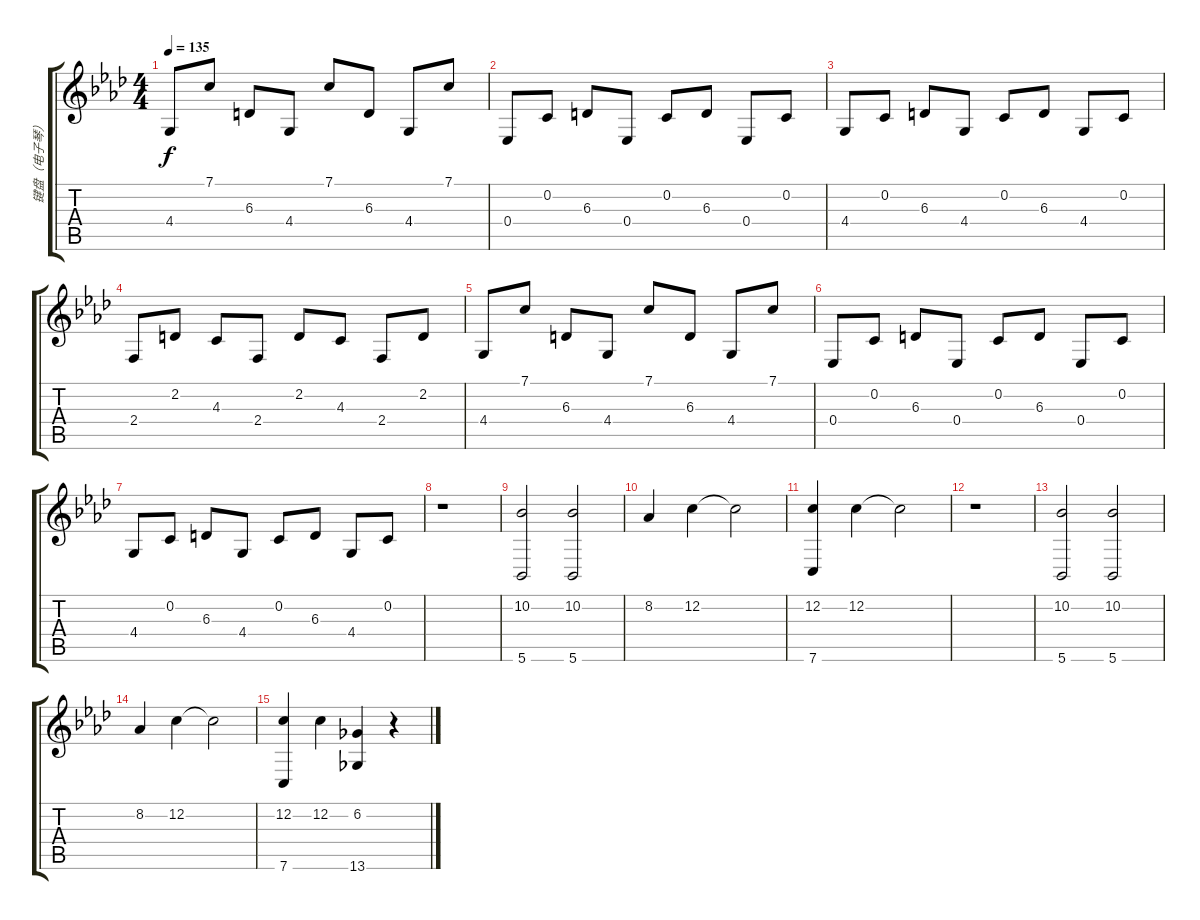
\track ("键盘（电子琴）" "键盘（电子琴）") {instrument electricgrandpiano}
\staff {score tabs}
\tuning (F4 C4 Ab3 Eb3 Bb2 F2) {hide}
\ts (4 4)
\tempo 135
\clef g2
\ks ab
4.4.8{dy f} 7.1.8 6.3.8 4.4.8 7.1.8 6.3.8 4.4.8 7.1.8 |
0.4.8 0.2.8 6.3.8 0.4.8 0.2.8 6.3.8 0.4.8 0.2.8 |
4.4.8 0.2.8 6.3.8 4.4.8 0.2.8 6.3.8 4.4.8 0.2.8 |
2.4.8 2.2.8 4.3.8 2.4.8 2.2.8 4.3.8 2.4.8 2.2.8 |
4.4.8 7.1.8 6.3.8 4.4.8 7.1.8 6.3.8 4.4.8 7.1.8 |
0.4.8 0.2.8 6.3.8 0.4.8 0.2.8 6.3.8 0.4.8 0.2.8 |
4.4.8 0.2.8 6.3.8 4.4.8 0.2.8 6.3.8 4.4.8 0.2.8 |
r.1 |
(10.2 5.6).2 (10.2 5.6).2 |
8.2.4 12.2.4 12.2{t}.2 |
(12.2 7.6).4 12.2.4 12.2{t}.2 |
r.1 |
(10.2 5.6).2 (10.2 5.6).2 |
8.2.4 12.2.4 12.2{t}.2 |
(12.2 7.6).4 12.2.4 (6.2 13.6).4 r.4
